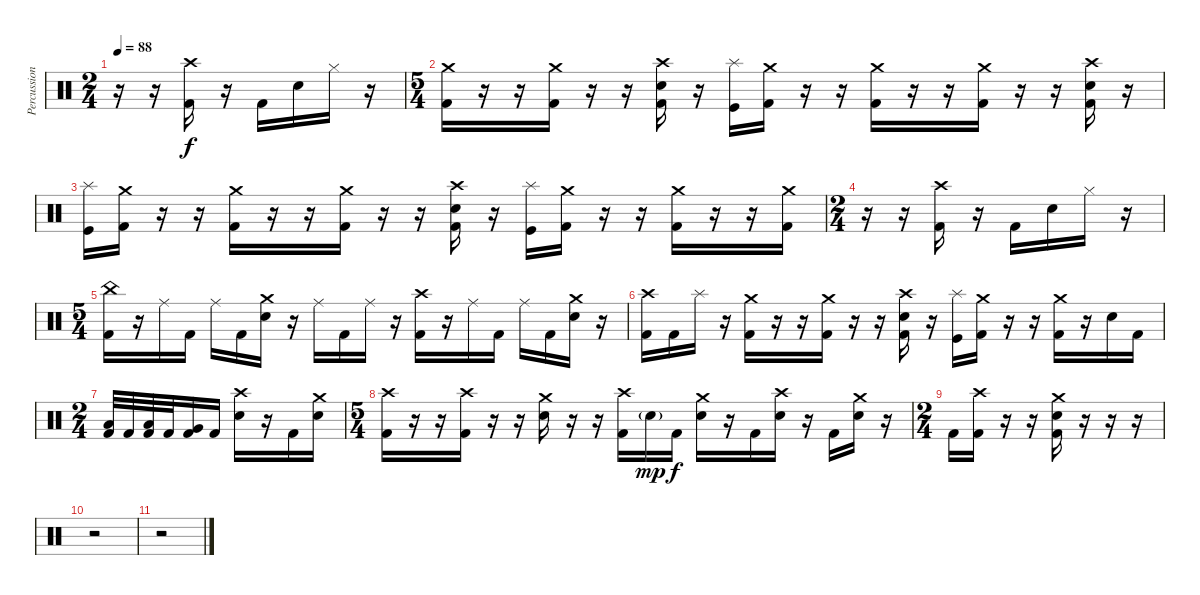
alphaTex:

\track ("Percussion" "Percussion") {instrument percussion}
\staff {score}
\articulation defaults
\ts (2 4)
\tempo 88
\clef neutral
\ks c
r.16{dy f} r.16 ("Crash high (hit)" "Kick (hit) 2").16 r.16 "Kick (hit) 2".16 "Electric Snare (hit)".16 "Hi-Hat (closed)".16 r.16 |
\ts (5 4)
("Crash medium (hit)" "Kick (hit) 2").16 r.16 r.16 ("Crash medium (hit)" "Kick (hit) 2").16 r.16 r.16 ("Crash high (hit)" "Electric Snare (hit)" "Kick (hit) 2").16 r.16 ("Splash (hit)" "Kick (hit)").16 ("Crash medium (hit)" "Kick (hit) 2").16 r.16 r.16 ("Crash medium (hit)" "Kick (hit) 2").16 r.16 r.16 ("Crash medium (hit)" "Kick (hit) 2").16 r.16 r.16 ("Crash high (hit)" "Electric Snare (hit)" "Kick (hit) 2").16 r.16 |
("Splash (hit)" "Kick (hit)").16 ("Crash medium (hit)" "Kick (hit) 2").16 r.16 r.16 ("Crash medium (hit)" "Kick (hit) 2").16 r.16 r.16 ("Crash medium (hit)" "Kick (hit) 2").16 r.16 r.16 ("Crash high (hit)" "Electric Snare (hit)" "Kick (hit) 2").16 r.16 ("Splash (hit)" "Kick (hit)").16 ("Crash medium (hit)" "Kick (hit) 2").16 r.16 r.16 ("Crash medium (hit)" "Kick (hit) 2").16 r.16 r.16 ("Crash medium (hit)" "Kick (hit) 2").16 |
\ts (2 4)
r.16 r.16 ("Crash high (hit)" "Kick (hit) 2").16 r.16 "Kick (hit) 2".16 "Electric Snare (hit)".16 "Hi-Hat (closed)".16 r.16 |
\ts (5 4)
("China (hit)" "Kick (hit) 2").16 r.16 "Ride (middle)".16 "Kick (hit) 2".16 "Ride (middle)".16 "Kick (hit) 2".16 ("Crash medium (hit)" "Electric Snare (hit)").16 r.16 "Ride (middle)".16 "Kick (hit) 2".16 "Ride (middle)".16 r.16 ("Crash high (hit)" "Kick (hit) 2").16 r.16 "Ride (middle)".16 "Kick (hit) 2".16 "Ride (middle)".16 "Kick (hit) 2".16 ("Crash medium (hit)" "Electric Snare (hit)").16 r.16 |
("Crash high (hit)" "Kick (hit) 2").16 "Kick (hit) 2".16 "Splash (hit)".16 r.16 ("Crash medium (hit)" "Kick (hit) 2").16 r.16 r.16 ("Crash medium (hit)" "Kick (hit) 2").16 r.16 r.16 ("Crash high (hit)" "Electric Snare (hit)" "Kick (hit) 2").16 r.16 ("Splash (hit)" "Kick (hit)").16 ("Crash medium (hit)" "Kick (hit) 2").16 r.16 r.16 ("Crash medium (hit)" "Kick (hit) 2").16 r.16 "Electric Snare (hit)".16 "Kick (hit) 2".16 |
\ts (2 4)
("Low Floor Tom (hit)" "Kick (hit) 2").32 "Kick (hit) 2".32 ("Low Floor Tom (hit)" "Kick (hit) 2").32 "Kick (hit) 2".32 ("Very Low Tom (hit)" "Kick (hit) 2").16 "Kick (hit) 2".16 ("Crash high (hit)" "Electric Snare (hit)").16 r.16 "Kick (hit) 2".16 ("Crash medium (hit)" "Electric Snare (hit)").16 |
\ts (5 4)
("Crash high (hit)" "Kick (hit) 2").16 r.16 r.16 ("Crash high (hit)" "Kick (hit) 2").16 r.16 r.16 ("Crash medium (hit)" "Electric Snare (hit)").16 r.16 r.16 ("Crash high (hit)" "Kick (hit) 2").16 "Electric Snare (hit)"{g}.16{dy mp} "Kick (hit) 2".16{dy f} ("Crash medium (hit)" "Electric Snare (hit)").16 r.16 "Kick (hit) 2".16 ("Crash high (hit)" "Electric Snare (hit)").16 r.16 "Kick (hit) 2".16 ("Crash medium (hit)" "Electric Snare (hit)").16 r.16 |
\ts (2 4)
"Kick (hit) 2".16 ("Crash high (hit)" "Kick (hit) 2").16 r.16 r.16 ("Crash medium (hit)" "Electric Snare (hit)" "Kick (hit) 2").16 r.16 r.16 r.16 |
r.2 |
r.2
